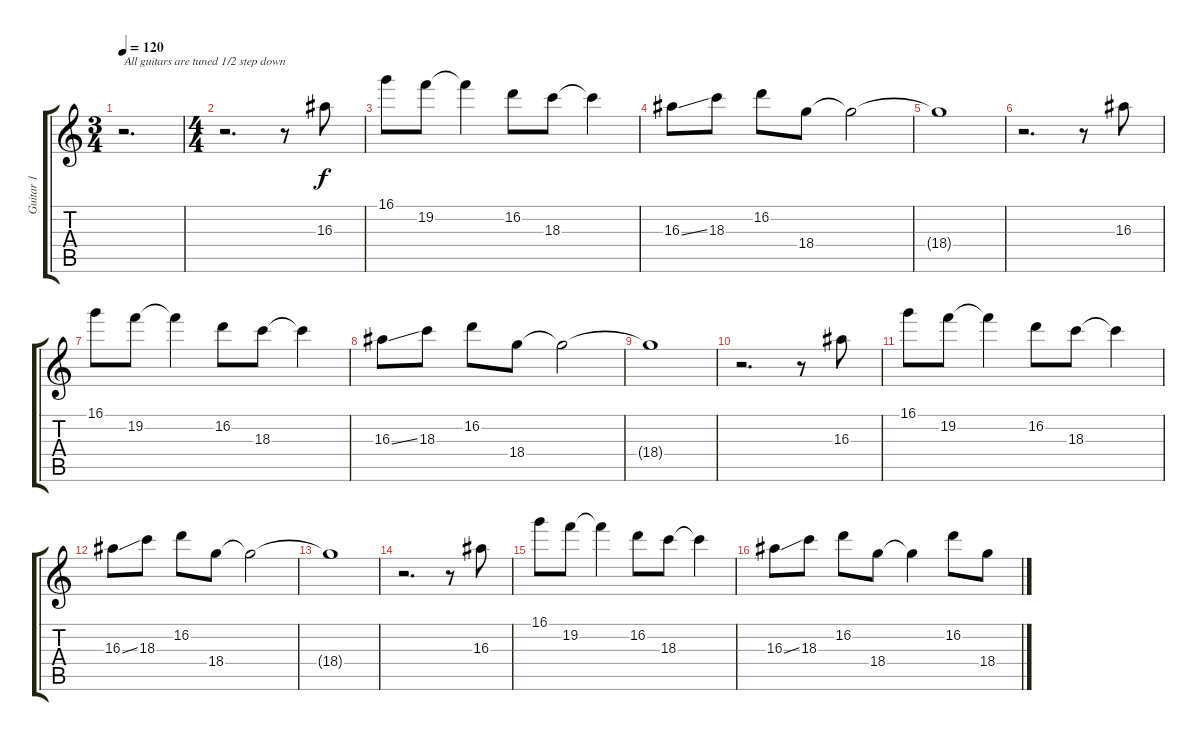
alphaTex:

\track ("Guitar 1" "Guitar 1") {instrument distortionguitar}
\staff {score tabs}
\tuning (Eb4 Bb3 Gb3 Db3 Ab2 Eb2) {hide}
\ts (3 4)
\tempo 120
\clef g2
\ks c
r.2{d txt "All guitars are tuned 1/2 step down" dy f instrument distortionguitar} |
\ts (4 4)
r.2{d} r.8 16.3.8 |
16.1.8 19.2.8 19.2{t}.4 16.2.8 18.3.8 18.3{t}.4 |
16.3{ss}.8 18.3.8 16.2.8 18.4.8{volume 0} 18.4{t}.2 |
18.4{t}.1 |
r.2{d} r.8 16.3.8{volume 8} |
16.1.8 19.2.8 19.2{t}.4 16.2.8 18.3.8 18.3{t}.4 |
16.3{ss}.8 18.3.8 16.2.8 18.4.8{volume 0} 18.4{t}.2 |
18.4{t}.1 |
r.2{d} r.8 16.3.8{volume 12} |
16.1.8 19.2.8 19.2{t}.4 16.2.8 18.3.8 18.3{t}.4 |
16.3{ss}.8 18.3.8 16.2.8 18.4.8{volume 0} 18.4{t}.2 |
18.4{t}.1 |
r.2{d} r.8 16.3.8{volume 12} |
16.1.8 19.2.8 19.2{t}.4 16.2.8 18.3.8 18.3{t}.4 |
16.3{ss}.8 18.3.8 16.2.8 18.4.8 18.4{t}.4 16.2.8 18.4.8
